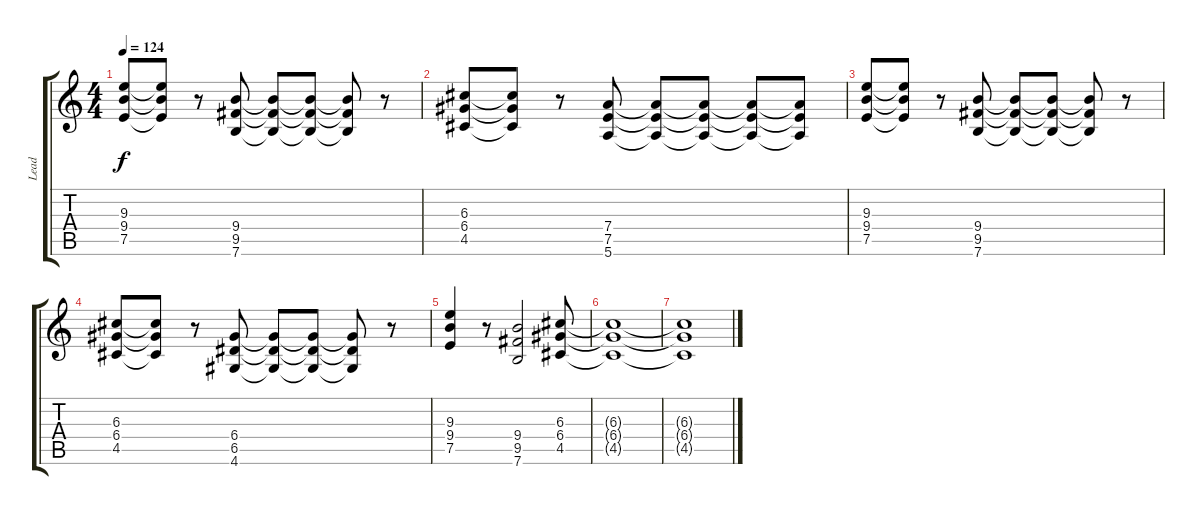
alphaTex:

\track ("Lead" "Lead") {instrument overdrivenguitar}
\staff {score tabs}
\tuning (E4 B3 G3 D3 A2 E2) {hide}
\ts (4 4)
\tempo 124
\clef g2
\ks c
(9.3 9.4 7.5).8{dy f} (9.3{t} 9.4{t} 7.5{t}).8 r.8 (9.4 9.5 7.6).8 (9.4{t} 9.5{t} 7.6{t}).8 (9.4{t} 9.5{t} 7.6{t}).8 (9.4{t} 9.5{t} 7.6{t}).8 r.8 |
(6.3 6.4 4.5).8 (6.3{t} 6.4{t} 4.5{t}).8 r.8 (7.4 7.5 5.6).8 (7.4{t} 7.5{t} 5.6{t}).8 (7.4{t} 7.5{t} 5.6{t}).8 (7.4{t} 7.5{t} 5.6{t}).8 (7.4{t} 7.5{t} 5.6{t}).8 |
(9.3 9.4 7.5).8 (9.3{t} 9.4{t} 7.5{t}).8 r.8 (9.4 9.5 7.6).8 (9.4{t} 9.5{t} 7.6{t}).8 (9.4{t} 9.5{t} 7.6{t}).8 (9.4{t} 9.5{t} 7.6{t}).8 r.8 |
(6.3 6.4 4.5).8 (6.3{t} 6.4{t} 4.5{t}).8 r.8 (6.4 6.5 4.6).8 (6.4{t} 6.5{t} 4.6{t}).8 (6.4{t} 6.5{t} 4.6{t}).8 (6.4{t} 6.5{t} 4.6{t}).8 r.8 |
(9.3 9.4 7.5).4 r.8 (9.4 9.5 7.6).2 (6.3 6.4 4.5).8 |
(6.3{t} 6.4{t} 4.5{t}).1{volume 3} |
(6.3{t} 6.4{t} 4.5{t}).1
